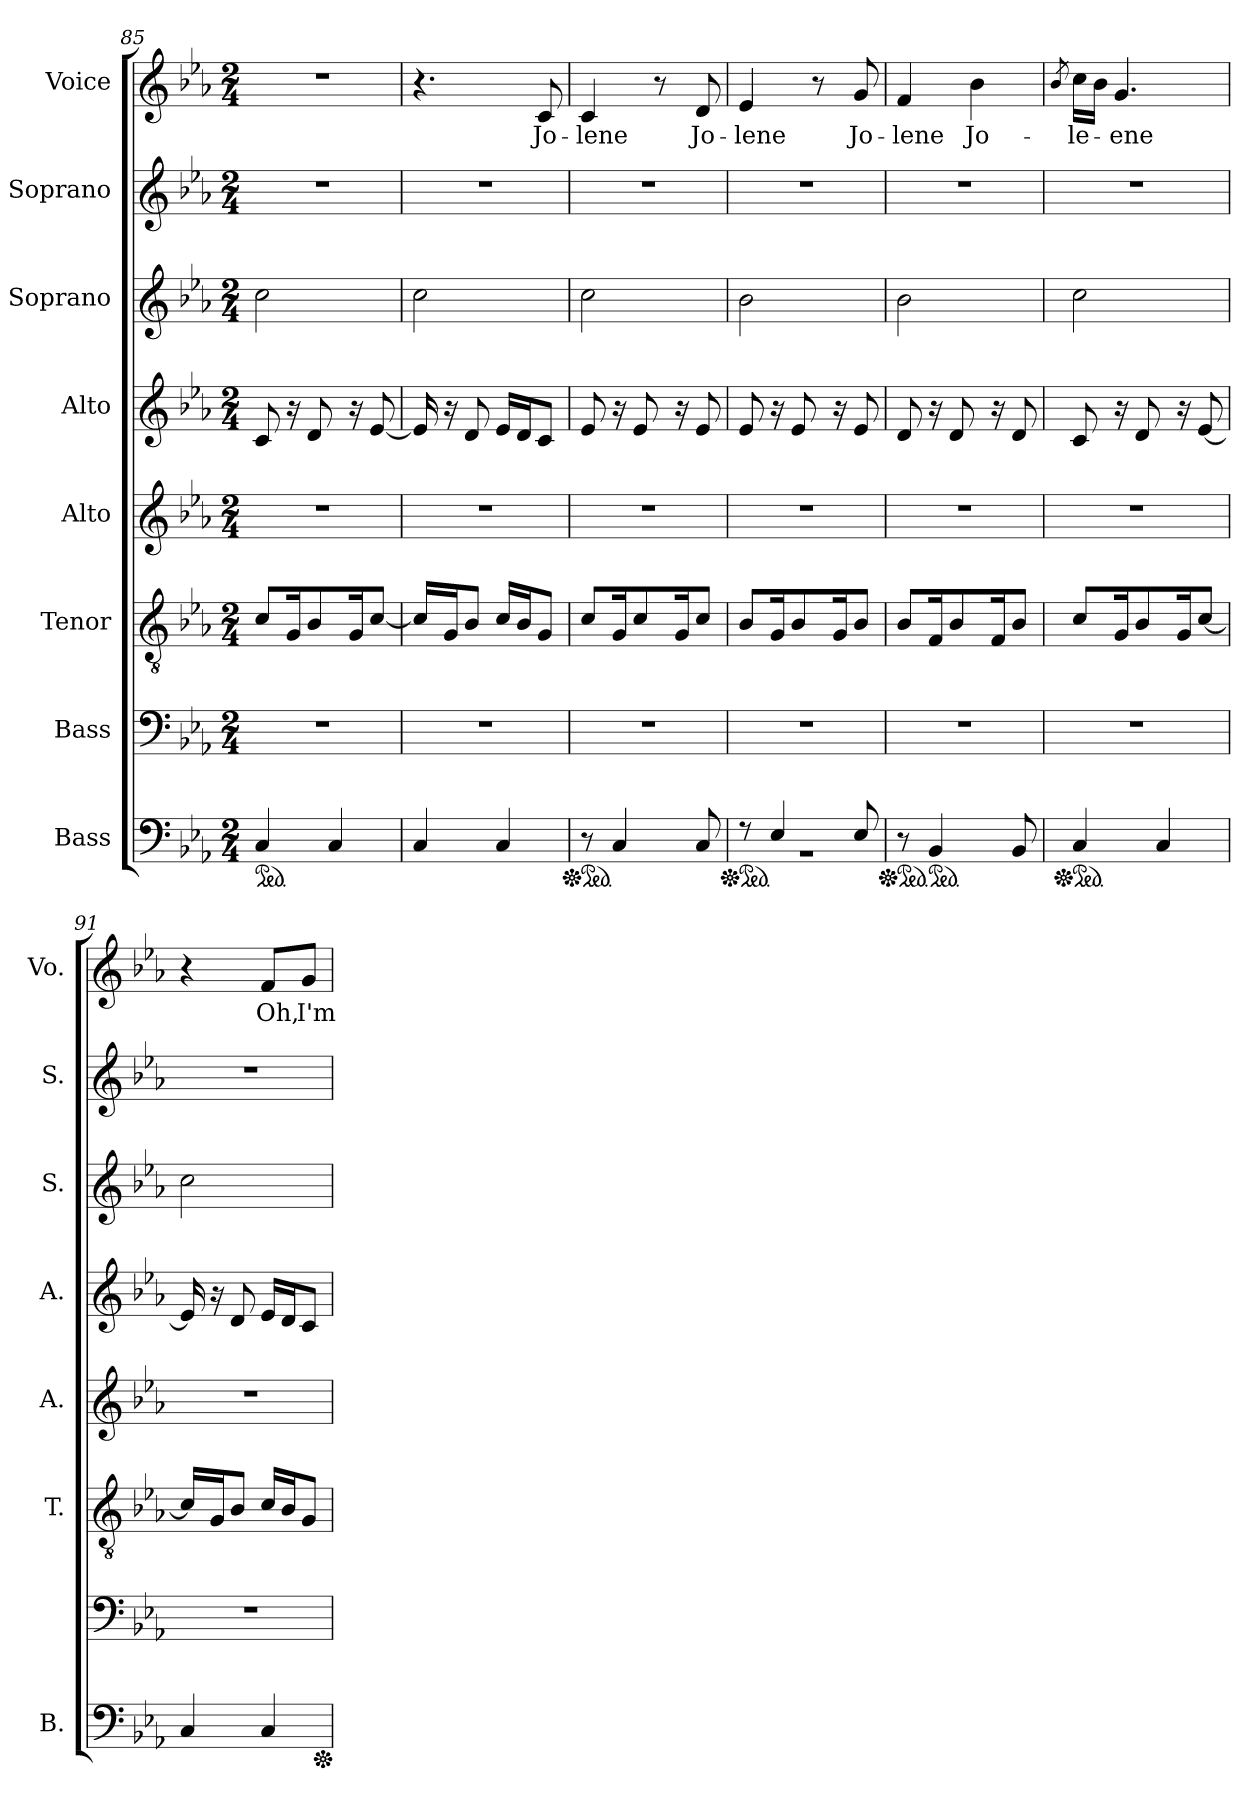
**kern	**kern	**kern	**kern	**kern	**kern	**kern	**kern	**text
*part8	*part7	*part6	*part5	*part4	*part3	*part2	*part1	*part1
*staff8	*staff7	*staff6	*staff5	*staff4	*staff3	*staff2	*staff1	*staff1
*I"Bass	*I"Bass	*I"Tenor	*I"Alto	*I"Alto	*I"Soprano	*I"Soprano	*I"Voice	*
*I'B.	*	*I'T.	*I'A.	*I'A.	*I'S.	*I'S.	*I'Vo.	*
*clefF4	*clefF4	*clefGv2	*clefG2	*clefG2	*clefG2	*clefG2	*clefG2	*
*k[b-e-a-]	*k[b-e-a-]	*k[b-e-a-]	*k[b-e-a-]	*k[b-e-a-]	*k[b-e-a-]	*k[b-e-a-]	*k[b-e-a-]	*
*M2/4	*M2/4	*M2/4	*M2/4	*M2/4	*M2/4	*M2/4	*M2/4	*
*ped	*	*	*	*	*	*	*	*
=85	=85	=85	=85	=85	=85	=85	=85	=85
4C/	2r	8c/L	2r	8c/	2cc\	2r	2r	.
.	.	16G/K	.	16r	.	.	.	.
.	.	8B-/	.	8d/	.	.	.	.
4C/	.	.	.	.	.	.	.	.
.	.	16G/K	.	16r	.	.	.	.
.	.	[8c/J	.	[8e-/	.	.	.	.
!!LO:PB:g=z
=86	=86	=86	=86	=86	=86	=86	=86	=86
4C/	2r	16c/LL]	2r	16e-/]	2cc\	2r	4.r	.
.	.	16G/J	.	16r	.	.	.	.
.	.	8B-/J	.	8d/	.	.	.	.
4C/	.	16c/LL	.	16e-/LL	.	.	.	.
.	.	16B-/J	.	16d/J	.	.	.	.
.	.	8G/J	.	8c/J	.	.	8c/	Jo-
=87	=87	=87	=87	=87	=87	=87	=87	=87
*Xped	*	*	*	*	*	*	*	*
*ped	*	*	*	*	*	*	*	*
8r	2r	8c/L	2r	8e-/	2cc\	2r	4c/	-lene
4C/	.	16G/K	.	16r	.	.	.	.
.	.	8c/	.	8e-/	.	.	.	.
.	.	.	.	.	.	.	8r	.
.	.	16G/K	.	16r	.	.	.	.
8C/	.	8c/J	.	8e-/	.	.	8d/	Jo-
=88	=88	=88	=88	=88	=88	=88	=88	=88
*Xped	*	*	*	*	*	*	*	*
*ped	*	*	*	*	*	*	*	*
*^	*	*	*	*	*	*	*	*
8r	2r	2r	8B-/L	2r	8e-/	2b-\	2r	4e-/	-lene
4E-/	.	.	16G/K	.	16r	.	.	.	.
.	.	.	8B-/	.	8e-/	.	.	.	.
.	.	.	.	.	.	.	.	8r	.
.	.	.	16G/K	.	16r	.	.	.	.
8E-/	.	.	8B-/J	.	8e-/	.	.	8g/	Jo-
*v	*v	*	*	*	*	*	*	*	*
=89	=89	=89	=89	=89	=89	=89	=89	=89
*Xped	*	*	*	*	*	*	*	*
*ped	*	*	*	*	*	*	*	*
8r	2r	8B-/L	2r	8d/	2b-\	2r	4f/	-lene
*ped	*	*	*	*	*	*	*	*
4BB-/	.	16F/K	.	16r	.	.	.	.
.	.	8B-/	.	8d/	.	.	.	.
.	.	.	.	.	.	.	4b-\	Jo-
.	.	16F/K	.	16r	.	.	.	.
8BB-/	.	8B-/J	.	8d/	.	.	.	.
=90	=90	=90	=90	=90	=90	=90	=90	=90
.	.	.	.	.	.	.	8qb-/	.
*Xped	*	*	*	*	*	*	*	*
*Xped	*	*	*	*	*	*	*	*
*ped	*	*	*	*	*	*	*	*
4C/	2r	8c/L	2r	8c/	2cc\	2r	16cc\LL	-le-
.	.	.	.	.	.	.	16b-\JJ	.
.	.	16G/K	.	16r	.	.	4.g/	-ene
.	.	8B-/	.	8d/	.	.	.	.
4C/	.	.	.	.	.	.	.	.
.	.	16G/K	.	16r	.	.	.	.
.	.	[8c/J	.	[8e-/	.	.	.	.
!!LO:LB:g=z
=91	=91	=91	=91	=91	=91	=91	=91	=91
4C/	2r	16c/LL]	2r	16e-/]	2cc\	2r	4r	.
.	.	16G/J	.	16r	.	.	.	.
.	.	8B-/J	.	8d/	.	.	.	.
4C/	.	16c/LL	.	16e-/LL	.	.	8f/L	Oh,
.	.	16B-/J	.	16d/J	.	.	.	.
.	.	8G/J	.	8c/J	.	.	8g/J	I'm
*Xped	*	*	*	*	*	*	*	*
=	=	=	=	=	=	=	=	=
*-	*-	*-	*-	*-	*-	*-	*-	*-
